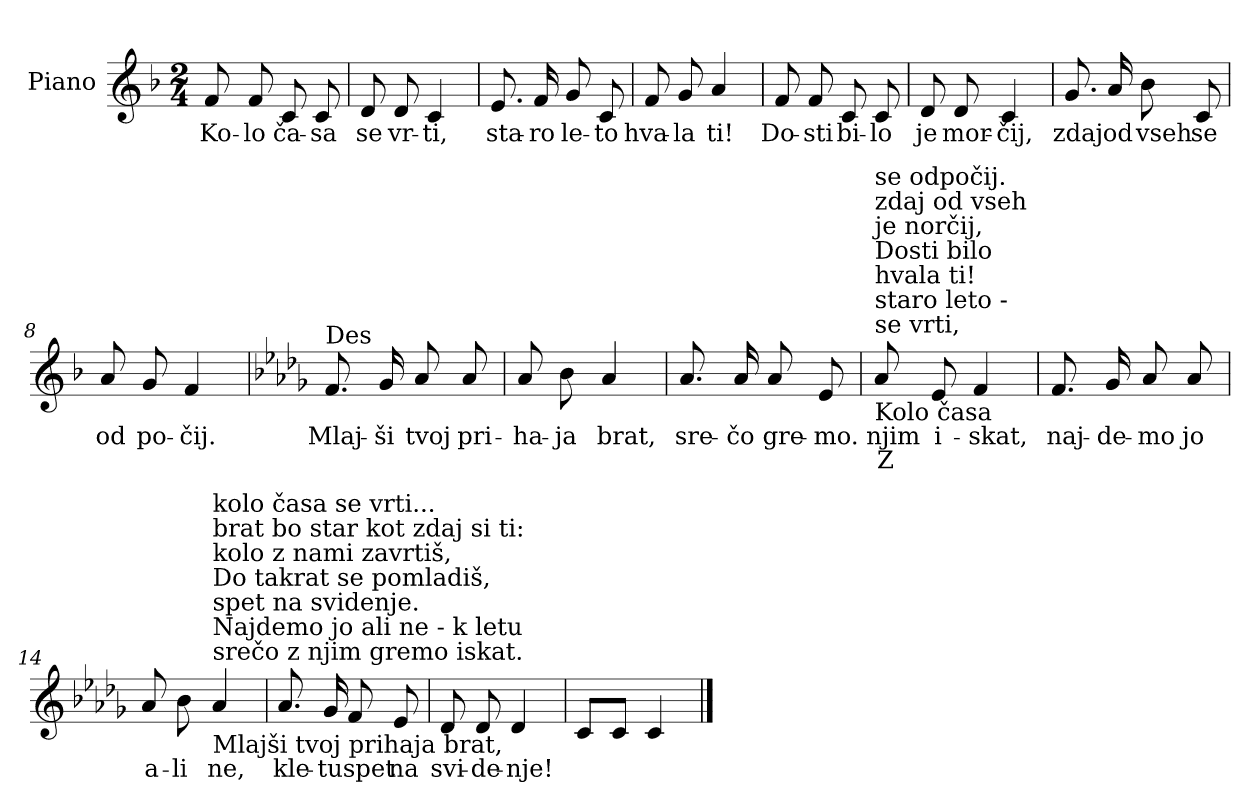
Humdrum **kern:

**kern	**text	**text
*part1	*part1	*part1
*staff1	*staff1	*staff1
*I"Piano	*	*
*I'Pno.	*	*
*clefG2	*	*
*k[b-]	*	*
*M2/4	*	*
=1	=1	=1
!	!LO:LY:b	!
8f/	Ko-	.
!	!LO:LY:b	!
8f/	-lo	.
!	!LO:LY:b	!
8c/	ča-	.
!	!LO:LY:b	!
8c/	-sa	.
=2	=2	=2
!	!LO:LY:b	!
8d/	se	.
!	!LO:LY:b	!
8d/	vr-	.
!	!LO:LY:b	!
4c/	-ti,	.
=3	=3	=3
!	!LO:LY:b	!
8.e/	sta-	.
!	!LO:LY:b	!
16f/	-ro	.
!	!LO:LY:b	!
8g/	le-	.
!	!LO:LY:b	!
8c/	-to	.
=4	=4	=4
!	!LO:LY:b	!
8f/	hva-	.
!	!LO:LY:b	!
8g/	-la	.
!	!LO:LY:b	!
4a/	ti!	.
=5	=5	=5
!	!LO:LY:b	!
8f/	Do-	.
!	!LO:LY:b	!
8f/	-sti	.
!	!LO:LY:b	!
8c/	bi-	.
!	!LO:LY:b	!
8c/	-lo	.
=6	=6	=6
!	!LO:LY:b	!
8d/	je	.
!	!LO:LY:b	!
8d/	mor-	.
!	!LO:LY:b	!
4c/	-čij,	.
!!LO:LB:g=z
=7	=7	=7
!	!LO:LY:b	!
8.g/	zdaj	.
!	!LO:LY:b	!
16a/	od	.
!	!LO:LY:b	!
8b-\	vseh	.
!	!LO:LY:b	!
8c/	se	.
=8	=8	=8
!	!LO:LY:b	!
8a/	od	.
!	!LO:LY:b	!
8g/	po-	.
!	!LO:LY:b	!
4f/	-čij.	.
=9	=9	=9
*k[b-e-a-d-g-]	*	*
!LO:TX:t=Des	!	!
!	!LO:LY:b	!
8.f/	Mlaj-	.
!	!LO:LY:b	!
16g-/	-ši	.
!	!LO:LY:b	!
8a-/	tvoj	.
!	!LO:LY:b	!
8a-/	pri-	.
=10	=10	=10
!	!LO:LY:b	!
8a-/	-ha-	.
!	!LO:LY:b	!
8b-\	-ja	.
!	!LO:LY:b	!
4a-/	brat,	.
=11	=11	=11
!	!LO:LY:b	!
8.a-/	sre-	.
!	!LO:LY:b	!
16a-/	-čo	.
!	!LO:LY:b	!
8a-/	gre-	.
!	!LO:LY:b	!
8e-/	-mo.	.
!!LO:LB:g=z
=12	=12	=12
!LO:TX:b:t=Kolo časa	!	!
!LO:TX:t=se vrti,	!	!
!LO:TX:t=staro leto -	!	!
!LO:TX:t=hvala ti!	!	!
!LO:TX:t=Dosti bilo	!	!
!LO:TX:t=je norčij,	!	!
!LO:TX:t=zdaj od vseh	!	!
!LO:TX:t=se odpočij.	!	!
!	!LO:LY:b	!LO:LY:b
8a-/	njim	Z
!	!LO:LY:b	!
8e-/	i-	.
!	!LO:LY:b	!
4f/	-skat,	.
=13	=13	=13
!	!LO:LY:b	!
8.f/	naj-	.
!	!LO:LY:b	!
16g-/	-de-	.
!	!LO:LY:b	!
8a-/	-mo	.
!	!LO:LY:b	!
8a-/	jo	.
=14	=14	=14
!	!LO:LY:b	!
8a-/	a-	.
!	!LO:LY:b	!
8b-\	-li	.
!LO:TX:b:t=Mlajši tvoj prihaja brat,	!	!
!LO:TX:t=srečo z njim gremo iskat.	!	!
!LO:TX:t=Najdemo jo ali ne - k letu	!	!
!LO:TX:t=spet na svidenje.	!	!
!LO:TX:t=Do takrat se pomladiš,	!	!
!LO:TX:t=kolo z nami zavrtiš,	!	!
!LO:TX:t=brat bo star kot zdaj si ti&colon;	!	!
!LO:TX:t=kolo časa se vrti...	!	!
!	!LO:LY:b	!
4a-/	ne,	.
=15	=15	=15
!	!LO:LY:b	!
8.a-/	kle-	.
!	!LO:LY:b	!
16g-/	-tu	.
!	!LO:LY:b	!
8f/	spet	.
!	!LO:LY:b	!
8e-/	na	.
=16	=16	=16
!	!LO:LY:b	!
8d-/	svi-	.
!	!LO:LY:b	!
8d-/	-de-	.
!	!LO:LY:b	!
4d-/	-nje!	.
=17	=17	=17
8c/L	.	.
8c/J	.	.
4c/	.	.
==	==	==
*-	*-	*-
